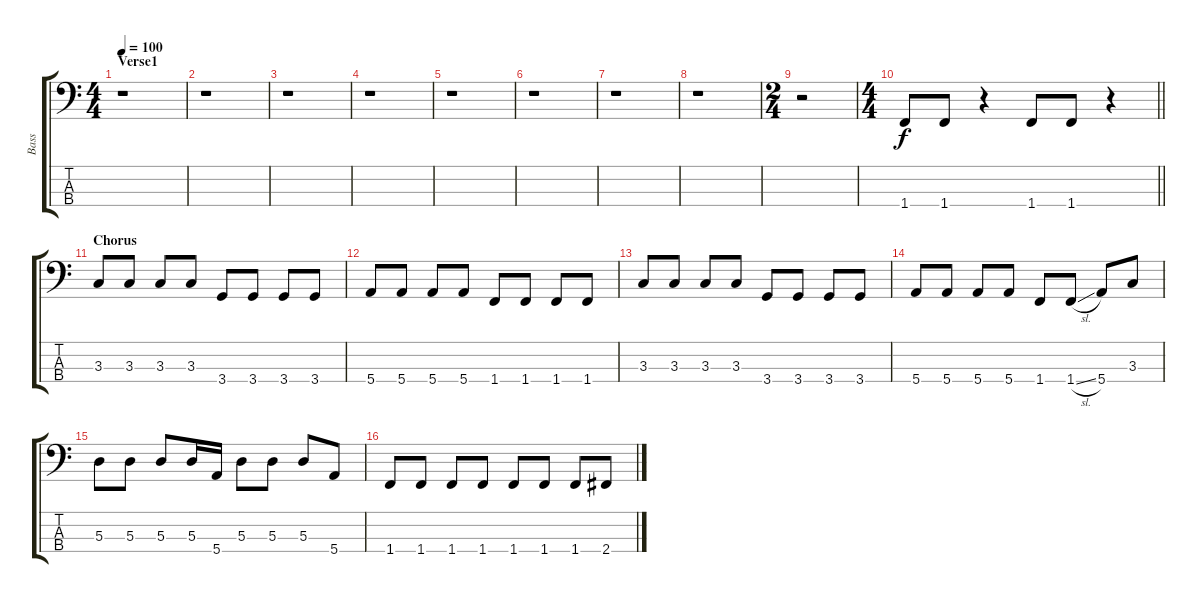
\track ("Bass" "Bass") {instrument electricbassfinger}
\staff {score tabs}
\tuning (G2 D2 A1 E1) {hide}
\ts (4 4)
\section ("" "Verse1")
\tempo 100
\clef f4
\ks c
r.1{dy f instrument electricbassfinger} |
r.1 |
r.1 |
r.1 |
r.1 |
r.1 |
r.1 |
r.1 |
\ts (2 4)
r.2 |
\ts (4 4)
\barLineRight lightlight
1.4.8 1.4.8 r.4 1.4.8 1.4.8 r.4 |
\section ("" "Chorus")
3.3.8 3.3.8 3.3.8 3.3.8 3.4.8 3.4.8 3.4.8 3.4.8 |
5.4.8 5.4.8 5.4.8 5.4.8 1.4.8 1.4.8 1.4.8 1.4.8 |
3.3.8 3.3.8 3.3.8 3.3.8 3.4.8 3.4.8 3.4.8 3.4.8 |
5.4.8 5.4.8 5.4.8 5.4.8 1.4.8 1.4{sl}.8 5.4.8 3.3.8 |
5.3.8 5.3.8 5.3.8 5.3.16 5.4.16 5.3.8 5.3.8 5.3.8 5.4.8 |
1.4.8 1.4.8 1.4.8 1.4.8 1.4.8 1.4.8 1.4.8 2.4.8
